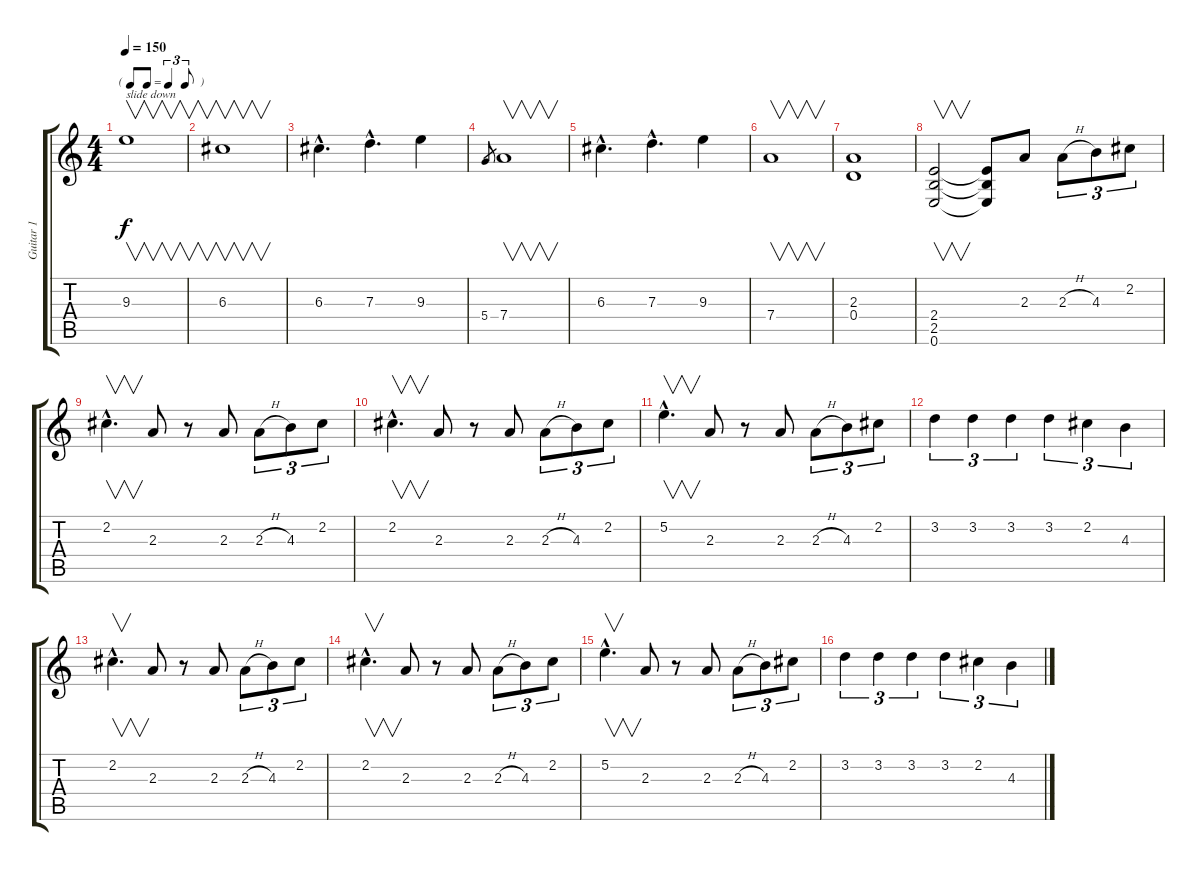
\track ("Guitar 1" "Guitar 1") {instrument overdrivenguitar}
\staff {score tabs}
\tuning (E4 B3 G3 D3 A2 E2) {hide}
\ts (4 4)
\tf triplet8th
\tempo 150
\clef g2
\ks c
9.3.1{v txt "slide down" dy f} |
6.3.1{v} |
6.3{hac}.4{d} 7.3{hac}.4{d} 9.3.4 |
5.4.8{gr} 7.4.1{v} |
6.3{hac}.4{d} 7.3{hac}.4{d} 9.3.4 |
7.4.1{v} |
(2.3 0.4).1 |
(2.4 2.5 0.6).2{v} (2.4{t} 2.5{t} 0.6{t}).8 2.3.8 2.3{h}.8{tu (3 2)} 4.3.8{tu (3 2)} 2.2.8{tu (3 2)} |
2.2{hac}.4{v d} 2.3.8 r.8 2.3.8 2.3{h}.8{tu (3 2)} 4.3.8{tu (3 2)} 2.2.8{tu (3 2)} |
2.2{hac}.4{v d} 2.3.8 r.8 2.3.8 2.3{h}.8{tu (3 2)} 4.3.8{tu (3 2)} 2.2.8{tu (3 2)} |
5.2{hac}.4{v d} 2.3.8 r.8 2.3.8 2.3{h}.8{tu (3 2)} 4.3.8{tu (3 2)} 2.2.8{tu (3 2)} |
3.2.4{tu (3 2)} 3.2.4{tu (3 2)} 3.2.4{tu (3 2)} 3.2.4{tu (3 2)} 2.2.4{tu (3 2)} 4.3.4{tu (3 2)} |
2.2{hac}.4{v d} 2.3.8 r.8 2.3.8 2.3{h}.8{tu (3 2)} 4.3.8{tu (3 2)} 2.2.8{tu (3 2)} |
2.2{hac}.4{v d} 2.3.8 r.8 2.3.8 2.3{h}.8{tu (3 2)} 4.3.8{tu (3 2)} 2.2.8{tu (3 2)} |
5.2{hac}.4{v d} 2.3.8 r.8 2.3.8 2.3{h}.8{tu (3 2)} 4.3.8{tu (3 2)} 2.2.8{tu (3 2)} |
3.2.4{tu (3 2)} 3.2.4{tu (3 2)} 3.2.4{tu (3 2)} 3.2.4{tu (3 2)} 2.2.4{tu (3 2)} 4.3.4{tu (3 2)}
